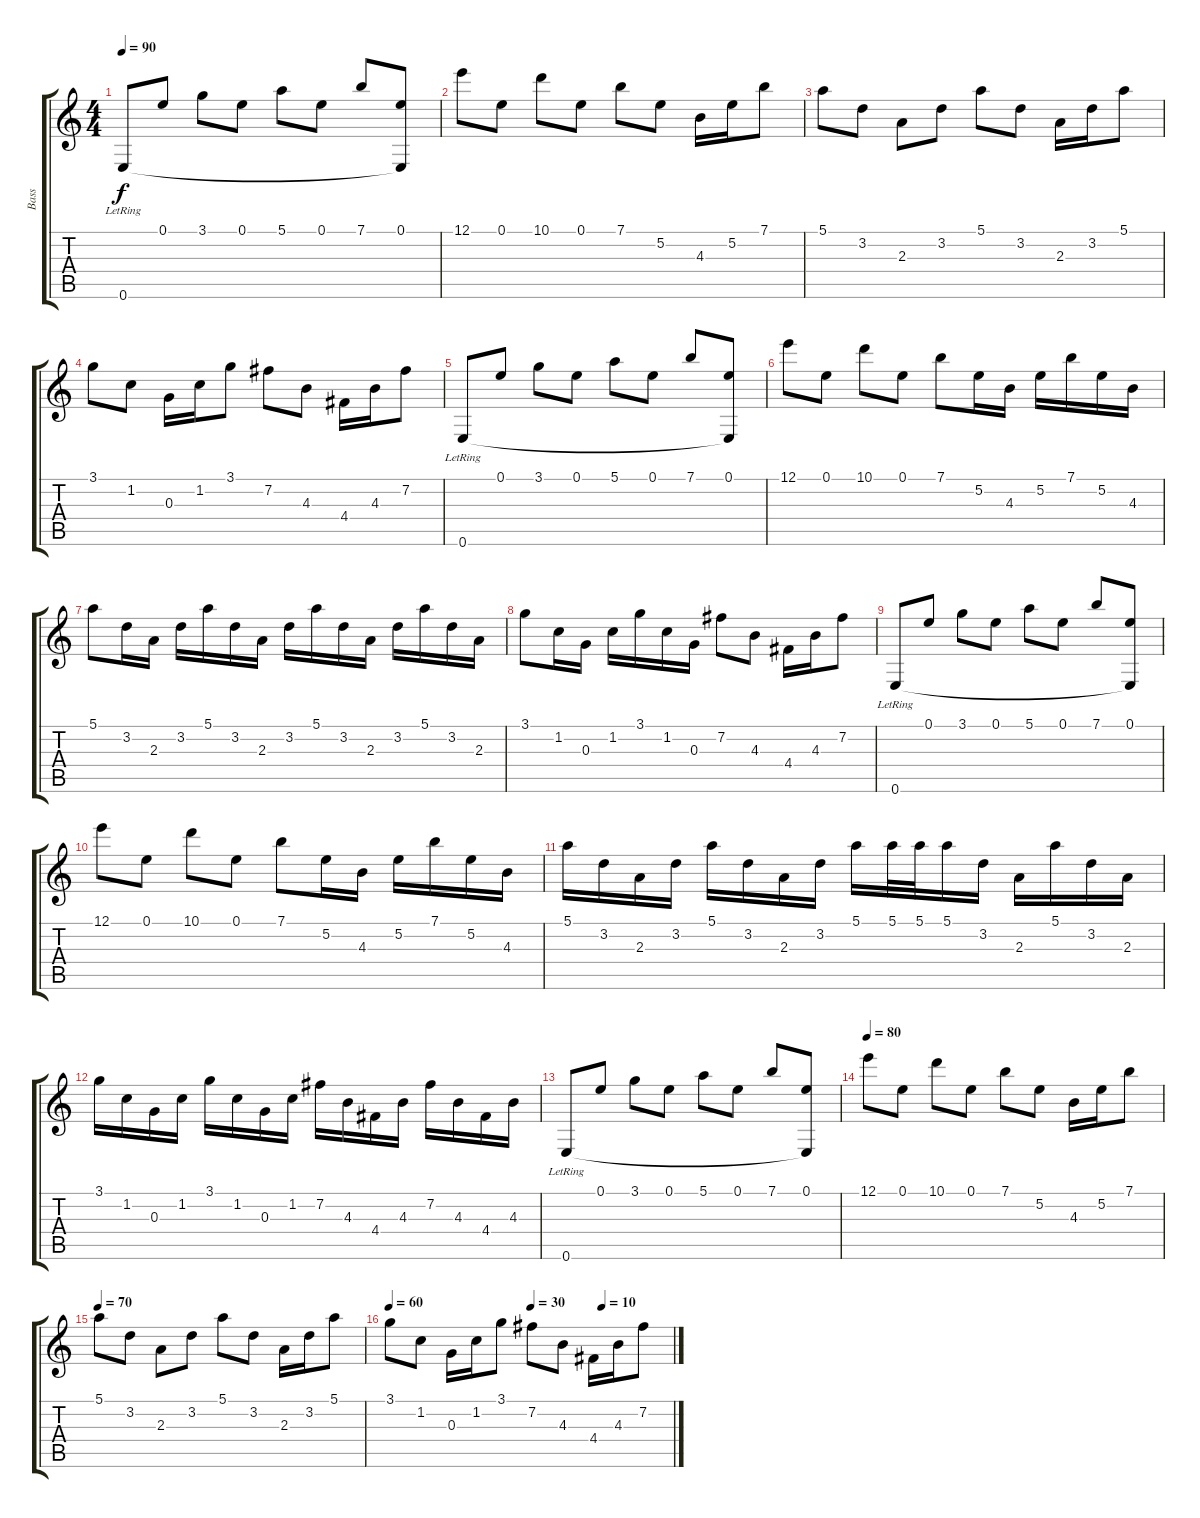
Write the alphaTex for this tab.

\track ("Bass" "Bass") {instrument electricbassfinger}
\staff {score tabs}
\tuning (E4 B3 G3 D3 A2 E2) {hide}
\ts (4 4)
\tempo 90
\clef g2
\ks c
0.6{lr}.8{dy f instrument electricbassfinger} 0.1.8 3.1.8 0.1.8 5.1.8 0.1.8 7.1.8 (0.1 0.6{t}).8 |
12.1.8 0.1.8 10.1.8 0.1.8 7.1.8 5.2.8 4.3.16 5.2.16 7.1.8 |
5.1.8 3.2.8 2.3.8 3.2.8 5.1.8 3.2.8 2.3.16 3.2.16 5.1.8 |
3.1.8 1.2.8 0.3.16 1.2.16 3.1.8 7.2.8 4.3.8 4.4.16 4.3.16 7.2.8 |
0.6{lr}.8 0.1.8 3.1.8 0.1.8 5.1.8 0.1.8 7.1.8 (0.1 0.6{t}).8 |
12.1.8 0.1.8 10.1.8 0.1.8 7.1.8 5.2.16 4.3.16 5.2.16 7.1.16 5.2.16 4.3.16 |
5.1.8 3.2.16 2.3.16 3.2.16 5.1.16 3.2.16 2.3.16 3.2.16 5.1.16 3.2.16 2.3.16 3.2.16 5.1.16 3.2.16 2.3.16 |
3.1.8 1.2.16 0.3.16 1.2.16 3.1.16 1.2.16 0.3.16 7.2.8 4.3.8 4.4.16 4.3.16 7.2.8 |
0.6{lr}.8 0.1.8 3.1.8 0.1.8 5.1.8 0.1.8 7.1.8 (0.1 0.6{t}).8 |
12.1.8 0.1.8 10.1.8 0.1.8 7.1.8 5.2.16 4.3.16 5.2.16 7.1.16 5.2.16 4.3.16 |
5.1.16 3.2.16 2.3.16 3.2.16 5.1.16 3.2.16 2.3.16 3.2.16 5.1.16 5.1.32 5.1.32 5.1.16 3.2.16 2.3.16 5.1.16 3.2.16 2.3.16 |
3.1.16 1.2.16 0.3.16 1.2.16 3.1.16 1.2.16 0.3.16 1.2.16 7.2.16 4.3.16 4.4.16 4.3.16 7.2.16 4.3.16 4.4.16 4.3.16 |
0.6{lr}.8 0.1.8 3.1.8 0.1.8 5.1.8 0.1.8 7.1.8 (0.1 0.6{t}).8 |
\tempo 80
12.1.8 0.1.8 10.1.8 0.1.8 7.1.8 5.2.8 4.3.16 5.2.16 7.1.8 |
\tempo 70
5.1.8 3.2.8 2.3.8 3.2.8 5.1.8 3.2.8 2.3.16 3.2.16 5.1.8 |
\tempo 60
\tempo (30 0.5)
\tempo (10 0.75)
3.1.8 1.2.8 0.3.16 1.2.16 3.1.8 7.2.8 4.3.8 4.4.16 4.3.16 7.2.8
